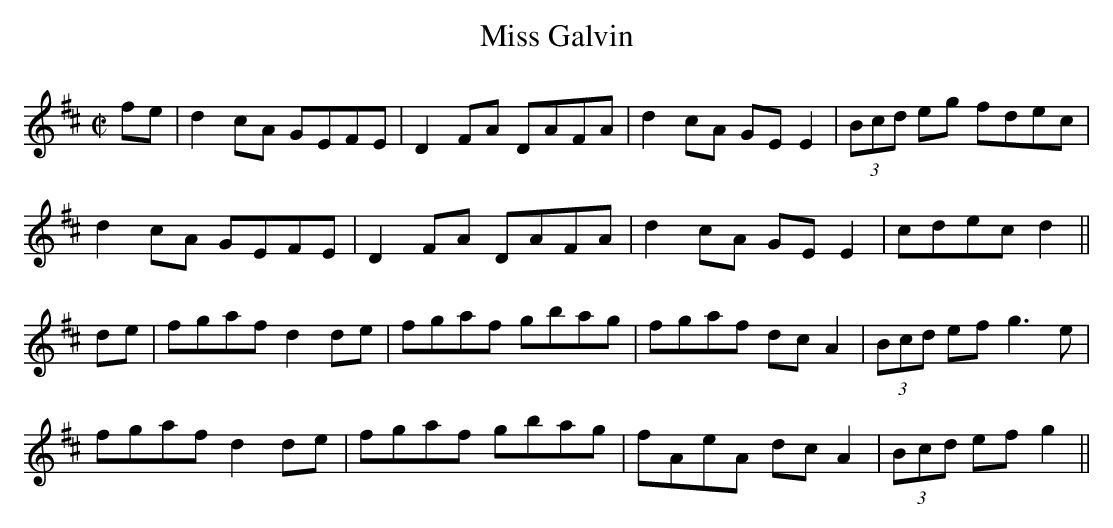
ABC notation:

X:1
T:Miss Galvin
M:C|
K:D
fe|d2cA GEFE|D2FA DAFA|d2cA GEE2|(3Bcd eg fdec|
d2cA GEFE|D2FA DAFA|d2cA GEE2|cdec d2||
de|fgaf d2de|fgaf gbag|fgaf dcA2|(3Bcd ef g3e|
fgaf d2de|fgaf gbag|fAeA dcA2|(3Bcd ef g2||
